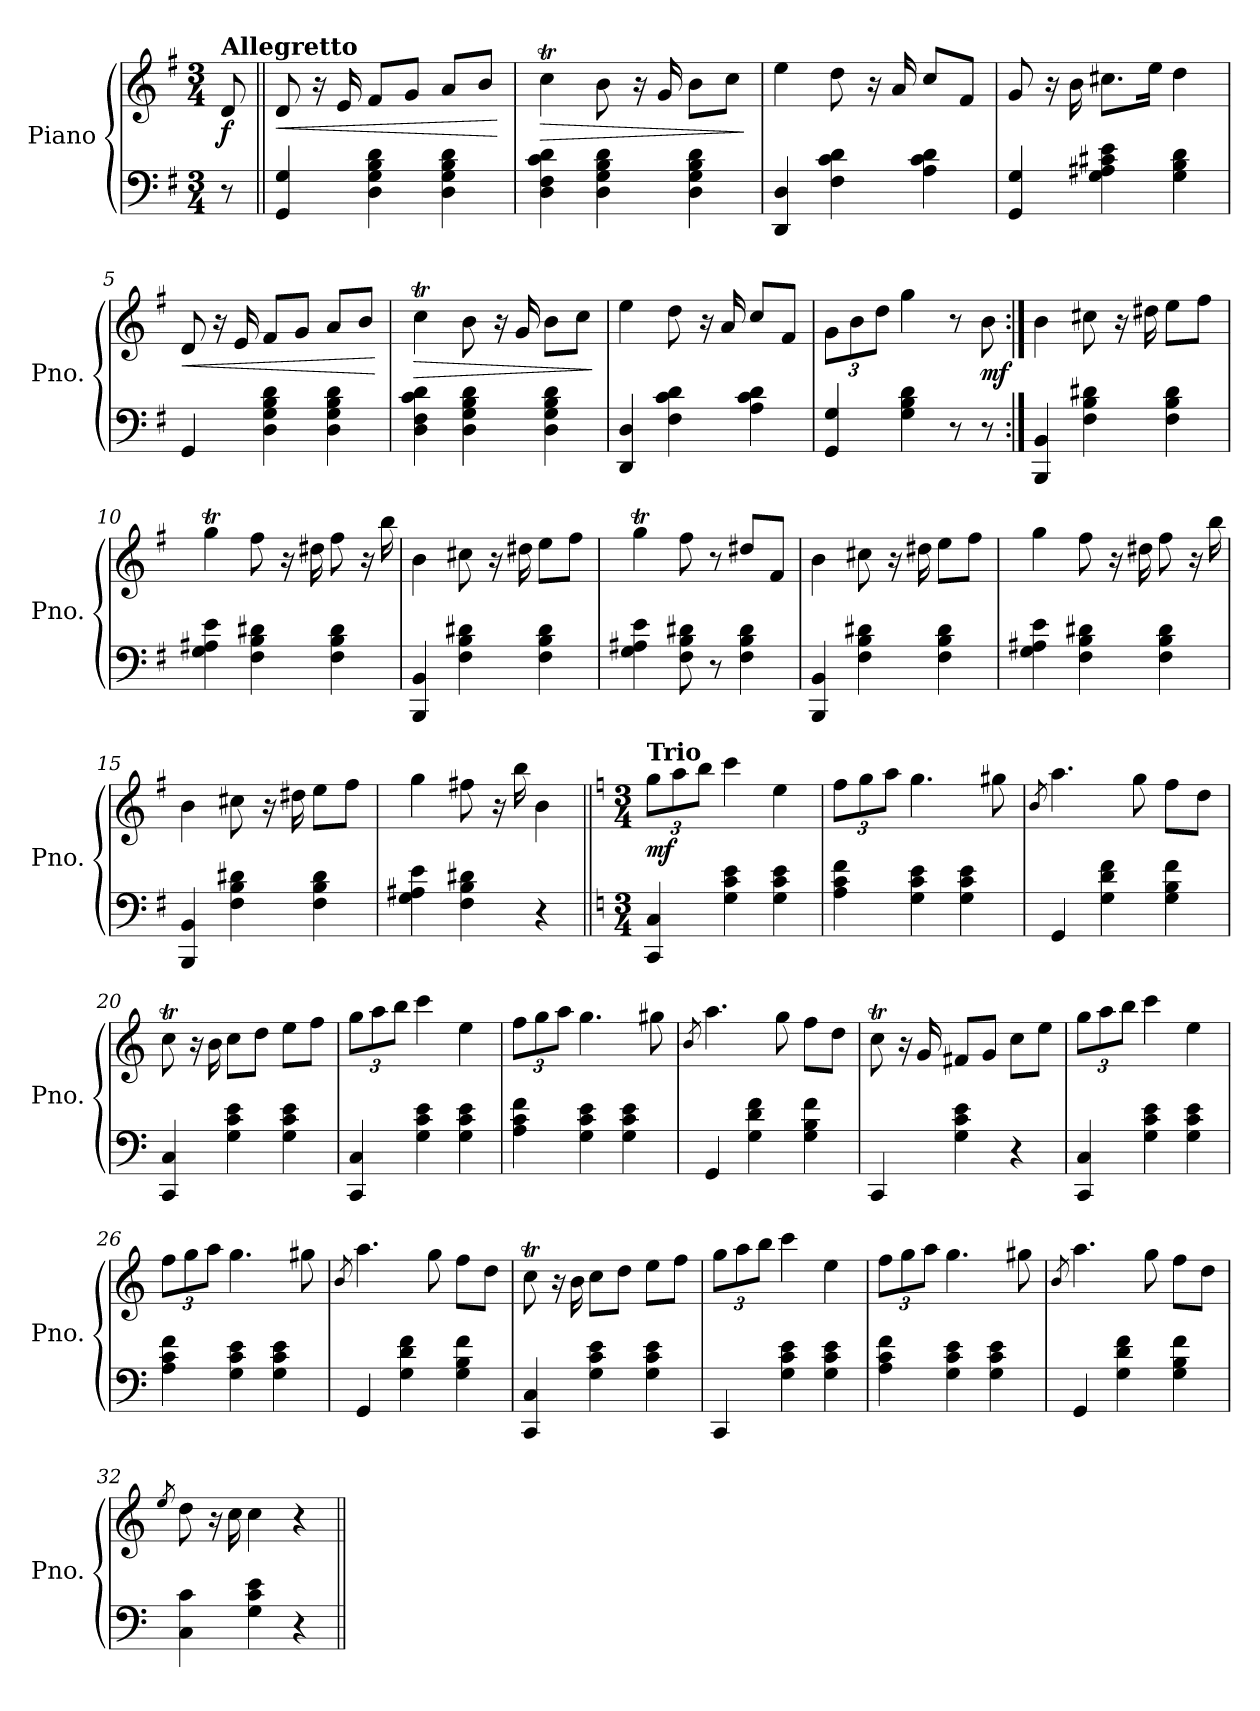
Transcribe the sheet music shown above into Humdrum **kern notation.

**kern	**kern	**dynam
*part1	*part1	*part1
*staff2	*staff1	*staff1/2
*I"Piano	*	*
*I'Pno.	*	*
*clefF4	*clefG2	*
*k[f#]	*k[f#]	*
*M3/4	*M3/4	*
=	=	=
!	!LO:TX:a:B:t=Allegretto	!
!	!	!LO:DY:b
8r	8d/	f
=1||	=1||	=1||
!	!	!LO:HP:b
4GG/ 4G/	8d/	<
.	16r	.
.	16e/	.
4D\ 4G\ 4B\ 4d\	8f#/L	.
.	8g/J	.
4D\ 4G\ 4B\ 4d\	8a/L	.
.	8b/J	.
.	.	[
=2	=2	=2
!	!	!LO:HP:b
4D\ 4F#\ 4c\ 4d\	4ccT\	>
4D\ 4G\ 4B\ 4d\	8b\	.
.	16r	.
.	16g/	.
4D\ 4G\ 4B\ 4d\	8b\L	.
.	8cc\J	.
.	.	]
=3	=3	=3
4DD/ 4D/	4ee\	.
4F#\ 4c\ 4d\	8dd\	.
.	16r	.
.	16a/	.
4A\ 4c\ 4d\	8cc/L	.
.	8f#/J	.
=4	=4	=4
4GG/ 4G/	8g/	.
.	16r	.
.	16b\	.
4G\ 4A#X\ 4c#X\ 4e\	8.cc#X\L	.
.	16ee\Jk	.
4G\ 4B\ 4d\	4dd\	.
=5	=5	=5
!	!	!LO:HP:b
4GG/	8d/	<
.	16r	.
.	16e/	.
4D\ 4G\ 4B\ 4d\	8f#/L	.
.	8g/J	.
4D\ 4G\ 4B\ 4d\	8a/L	.
.	8b/J	.
.	.	[
!!LO:LB:g=z
=6	=6	=6
!	!	!LO:HP:b
4D\ 4F#\ 4c\ 4d\	4ccT\	>
4D\ 4G\ 4B\ 4d\	8b\	.
.	16r	.
.	16g/	.
4D\ 4G\ 4B\ 4d\	8b\L	.
.	8cc\J	.
.	.	]
=7	=7	=7
4DD/ 4D/	4ee\	.
4F#\ 4c\ 4d\	8dd\	.
.	16r	.
.	16a/	.
4A\ 4c\ 4d\	8cc/L	.
.	8f#/J	.
=8	=8	=8
*	*Xbrackettup	*
4GG/ 4G/	12g\L	.
.	12b\	.
.	12dd\J	.
4G\ 4B\ 4d\	4gg\	.
8r	8r	.
!	!	!LO:DY:b
8r	8b\	mf
=9:|!	=9:|!	=9:|!
4BBB/ 4BB/	4b\	.
4F#\ 4B\ 4d#X\	8cc#X\	.
.	16r	.
.	16dd#X\	.
4F#\ 4B\ 4d#\	8ee\L	.
.	8ff#\J	.
=10	=10	=10
4G\ 4A#X\ 4e\	4ggT\	.
4F#\ 4B\ 4d#X\	8ff#\	.
.	16r	.
.	16dd#X\	.
4F#\ 4B\ 4d#\	8ff#\	.
.	16r	.
.	16bb\	.
=11	=11	=11
4BBB/ 4BB/	4b\	.
4F#\ 4B\ 4d#X\	8cc#X\	.
.	16r	.
.	16dd#X\	.
4F#\ 4B\ 4d#\	8ee\L	.
.	8ff#\J	.
!!LO:LB:g=z
=12	=12	=12
4G\ 4A#X\ 4e\	4ggT\	.
8F#\ 8B\ 8d#X\	8ff#\	.
8r	8r	.
4F#\ 4B\ 4d#\	8dd#X/L	.
.	8f#/J	.
=13	=13	=13
4BBB/ 4BB/	4b\	.
4F#\ 4B\ 4d#X\	8cc#X\	.
.	16r	.
.	16dd#X\	.
4F#\ 4B\ 4d#\	8ee\L	.
.	8ff#\J	.
=14	=14	=14
4G\ 4A#X\ 4e\	4gg\	.
4F#\ 4B\ 4d#X\	8ff#\	.
.	16r	.
.	16dd#X\	.
4F#\ 4B\ 4d#\	8ff#\	.
.	16r	.
.	16bb\	.
=15	=15	=15
4BBB/ 4BB/	4b\	.
4F#\ 4B\ 4d#X\	8cc#X\	.
.	16r	.
.	16dd#X\	.
4F#\ 4B\ 4d#\	8ee\L	.
.	8ff#\J	.
=16	=16	=16
4G\ 4A#X\ 4e\	4gg\	.
4F#\ 4B\ 4d#X\	8ff#X\	.
.	16r	.
.	16bb\	.
4r	4b\	.
!!LO:LB:g=z
=17||	=17||	=17||
*k[]	*k[]	*
*M3/4	*M3/4	*
!	!LO:TX:a:B:t=Trio	!
!	!	!LO:DY:b
4CC/ 4C/	12gg\L	mf
.	12aa\	.
.	12bb\J	.
4G\ 4c\ 4e\	4ccc\	.
4G\ 4c\ 4e\	4ee\	.
=18	=18	=18
4A\ 4c\ 4f\	12ff\L	.
.	12gg\	.
.	12aa\J	.
4G\ 4c\ 4e\	4.gg\	.
4G\ 4c\ 4e\	.	.
.	8gg#X\	.
=19	=19	=19
.	8qb/	.
4GG/	4.aa\	.
4G\ 4d\ 4f\	.	.
.	8gg\	.
4G\ 4B\ 4f\	8ff\L	.
.	8dd\J	.
=20	=20	=20
4CC/ 4C/	8ccT\	.
.	16r	.
.	16b\	.
4G\ 4c\ 4e\	8cc\L	.
.	8dd\J	.
4G\ 4c\ 4e\	8ee\L	.
.	8ff\J	.
=21	=21	=21
4CC/ 4C/	12gg\L	.
.	12aa\	.
.	12bb\J	.
4G\ 4c\ 4e\	4ccc\	.
4G\ 4c\ 4e\	4ee\	.
=22	=22	=22
4A\ 4c\ 4f\	12ff\L	.
.	12gg\	.
.	12aa\J	.
4G\ 4c\ 4e\	4.gg\	.
4G\ 4c\ 4e\	.	.
.	8gg#X\	.
=23	=23	=23
.	8qb/	.
4GG/	4.aa\	.
4G\ 4d\ 4f\	.	.
.	8gg\	.
4G\ 4B\ 4f\	8ff\L	.
.	8dd\J	.
!!LO:LB:g=z
=24	=24	=24
4CC/	8ccT\	.
.	16r	.
.	16g/	.
4G\ 4c\ 4e\	8f#X/L	.
.	8g/J	.
4r	8cc\L	.
.	8ee\J	.
=25	=25	=25
4CC/ 4C/	12gg\L	.
.	12aa\	.
.	12bb\J	.
4G\ 4c\ 4e\	4ccc\	.
4G\ 4c\ 4e\	4ee\	.
=26	=26	=26
4A\ 4c\ 4f\	12ff\L	.
.	12gg\	.
.	12aa\J	.
4G\ 4c\ 4e\	4.gg\	.
4G\ 4c\ 4e\	.	.
.	8gg#X\	.
=27	=27	=27
.	8qb/	.
4GG/	4.aa\	.
4G\ 4d\ 4f\	.	.
.	8gg\	.
4G\ 4B\ 4f\	8ff\L	.
.	8dd\J	.
=28	=28	=28
4CC/ 4C/	8ccT\	.
.	16r	.
.	16b\	.
4G\ 4c\ 4e\	8cc\L	.
.	8dd\J	.
4G\ 4c\ 4e\	8ee\L	.
.	8ff\J	.
=29	=29	=29
4CC/	12gg\L	.
.	12aa\	.
.	12bb\J	.
4G\ 4c\ 4e\	4ccc\	.
4G\ 4c\ 4e\	4ee\	.
!!LO:PB:g=z
=30	=30	=30
4A\ 4c\ 4f\	12ff\L	.
.	12gg\	.
.	12aa\J	.
4G\ 4c\ 4e\	4.gg\	.
4G\ 4c\ 4e\	.	.
.	8gg#X\	.
=31	=31	=31
.	8qb/	.
4GG/	4.aa\	.
4G\ 4d\ 4f\	.	.
.	8gg\	.
4G\ 4B\ 4f\	8ff\L	.
.	8dd\J	.
=32	=32	=32
.	8qee/	.
4C\ 4c\	8dd\	.
.	16r	.
.	16cc\	.
4G\ 4c\ 4e\	4cc\	.
4r	4r	.
=||	=||	=||
*-	*-	*-
